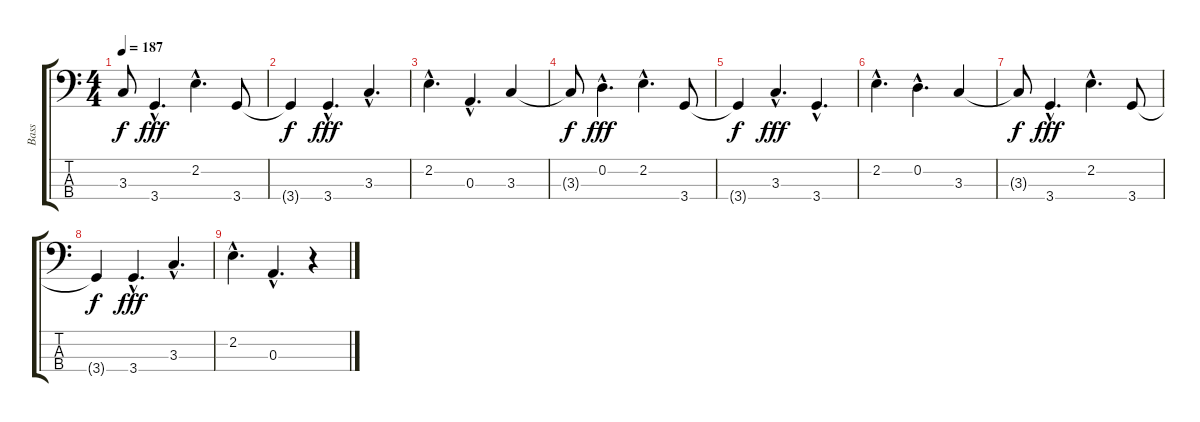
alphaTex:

\track ("Bass" "Bass") {instrument fretlessbass}
\staff {score tabs}
\tuning (G2 D2 A1 E1) {hide}
\ts (4 4)
\tempo 187
\clef f4
\ks c
3.3{t}.8{dy f} 3.4{hac}.4{d dy fff} 2.2{hac}.4{d} 3.4.8 |
3.4{t}.4{dy f} 3.4{hac}.4{d dy fff} 3.3{hac}.4{d} |
2.2{hac}.4{d} 0.3{hac}.4{d} 3.3.4 |
3.3{t}.8{dy f} 0.2{hac}.4{d dy fff} 2.2{hac}.4{d} 3.4.8 |
3.4{t}.4{dy f} 3.3{hac}.4{d dy fff} 3.4{hac}.4{d} |
2.2{hac}.4{d} 0.2{hac}.4{d} 3.3.4 |
3.3{t}.8{dy f} 3.4{hac}.4{d dy fff} 2.2{hac}.4{d} 3.4.8 |
3.4{t}.4{dy f} 3.4{hac}.4{d dy fff} 3.3{hac}.4{d} |
2.2{hac}.4{d} 0.3{hac}.4{d} r.4
